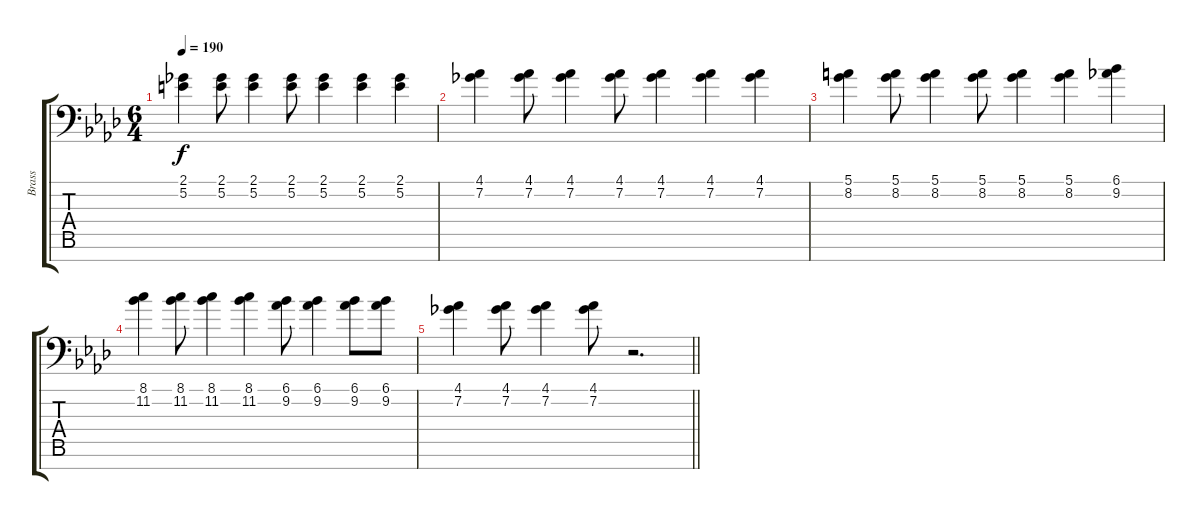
\track ("Brass" "Brass") {instrument synthbrass1}
\staff {score tabs}
\tuning (E4 B3 G3 D3 A2 E2 C-1) {hide}
\ts (6 4)
\tempo 190
\clef f4
\ks fminor
(2.1 5.2).4{dy f} (2.1 5.2).8 (2.1 5.2).4 (2.1 5.2).8 (2.1 5.2).4 (2.1 5.2).4 (2.1 5.2).4 |
(4.1 7.2).4 (4.1 7.2).8 (4.1 7.2).4 (4.1 7.2).8 (4.1 7.2).4 (4.1 7.2).4 (4.1 7.2).4 |
(5.1 8.2).4 (5.1 8.2).8 (5.1 8.2).4 (5.1 8.2).8 (5.1 8.2).4 (5.1 8.2).4 (6.1 9.2).4 |
(8.1 11.2).4 (8.1 11.2).8 (8.1 11.2).4 (8.1 11.2).4 (6.1 9.2).8 (6.1 9.2).4 (6.1 9.2).8 (6.1 9.2).8 |
\barLineRight lightlight
(4.1 7.2).4 (4.1 7.2).8 (4.1 7.2).4 (4.1 7.2).8 r.2{d}
